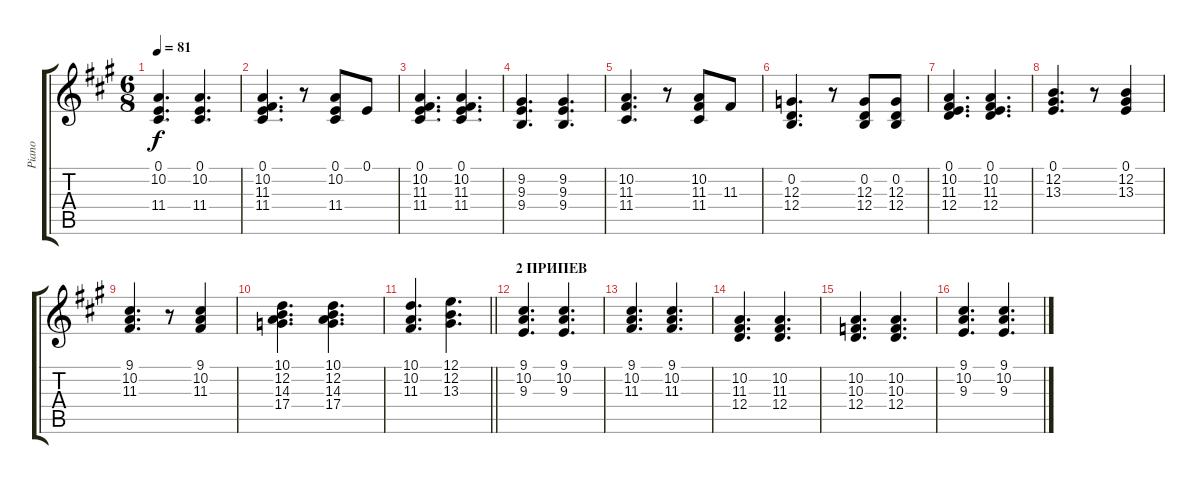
\track ("Piano" "Piano") {instrument brightacousticpiano}
\staff {score tabs}
\tuning (E4 B3 G3 D3 A2 E2) {hide}
\ts (6 8)
\tempo 81
\clef g2
\ks a
(0.1 10.2 11.4).4{d dy f} (0.1 10.2 11.4).4{d} |
(0.1 10.2 11.3 11.4).4{d} r.8 (0.1 10.2 11.4).8 0.1.8 |
(0.1 10.2 11.3 11.4).4{d} (0.1 10.2 11.3 11.4).4{d} |
(9.2 9.3 9.4).4{d} (9.2 9.3 9.4).4{d} |
(10.2 11.3 11.4).4{d} r.8 (10.2 11.3 11.4).8 11.3.8 |
(0.2 12.3 12.4).4{d} r.8 (0.2 12.3 12.4).8 (0.2 12.3 12.4).8 |
(0.1 10.2 11.3 12.4).4{d} (0.1 10.2 11.3 12.4).4{d} |
(0.1 12.2 13.3).4{d} r.8 (0.1 12.2 13.3).4 |
(9.1 10.2 11.3).4{d} r.8 (9.1 10.2 11.3).4 |
(10.1 12.2 14.3 17.4).4{d} (10.1 12.2 14.3 17.4).4{d} |
\barLineRight lightlight
(10.1 10.2 11.3).4{d} (12.1 12.2 13.3).4{d} |
\section ("" "2 ПРИПЕВ")
(9.1 10.2 9.3).4{d} (9.1 10.2 9.3).4{d} |
(9.1 10.2 11.3).4{d} (9.1 10.2 11.3).4{d} |
(10.2 11.3 12.4).4{d} (10.2 11.3 12.4).4{d} |
(10.2 10.3 12.4).4{d} (10.2 10.3 12.4).4{d} |
(9.1 10.2 9.3).4{d} (9.1 10.2 9.3).4{d}
